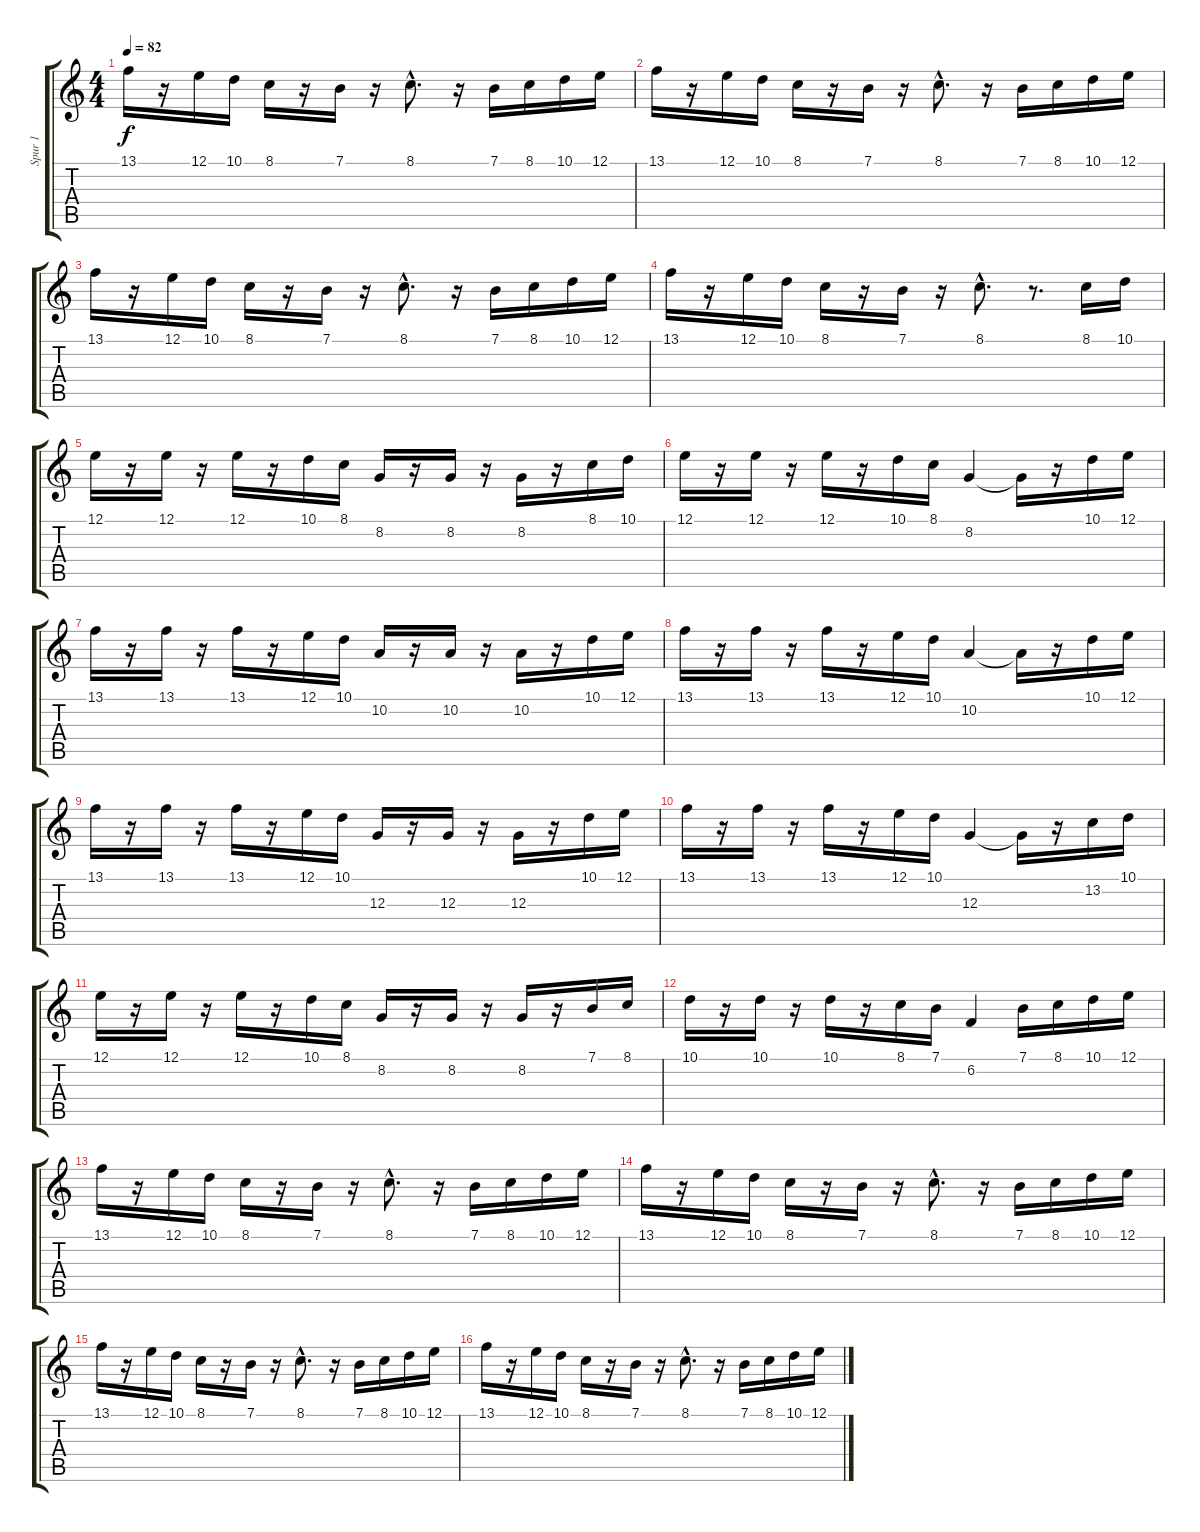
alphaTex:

\track ("Spur 1" "Spur 1") {instrument acousticgrandpiano}
\staff {score tabs}
\tuning (E4 B3 G3 D3 A2 E2) {hide}
\ts (4 4)
\tempo 82
\clef g2
\ks c
13.1.16{dy f} r.16 12.1.16 10.1.16 8.1.16 r.16 7.1.16 r.16 8.1{hac}.8{d} r.16 7.1.16 8.1.16 10.1.16 12.1.16 |
13.1.16 r.16 12.1.16 10.1.16 8.1.16 r.16 7.1.16 r.16 8.1{hac}.8{d} r.16 7.1.16 8.1.16 10.1.16 12.1.16 |
13.1.16 r.16 12.1.16 10.1.16 8.1.16 r.16 7.1.16 r.16 8.1{hac}.8{d} r.16 7.1.16 8.1.16 10.1.16 12.1.16 |
13.1.16 r.16 12.1.16 10.1.16 8.1.16 r.16 7.1.16 r.16 8.1{hac}.8{d} r.8{d} 8.1.16 10.1.16 |
12.1.16 r.16 12.1.16 r.16 12.1.16 r.16 10.1.16 8.1.16 8.2.16 r.16 8.2.16 r.16 8.2.16 r.16 8.1.16 10.1.16 |
12.1.16 r.16 12.1.16 r.16 12.1.16 r.16 10.1.16 8.1.16 8.2.4 8.2{t}.16 r.16 10.1.16 12.1.16 |
13.1.16 r.16 13.1.16 r.16 13.1.16 r.16 12.1.16 10.1.16 10.2.16 r.16 10.2.16 r.16 10.2.16 r.16 10.1.16 12.1.16 |
13.1.16 r.16 13.1.16 r.16 13.1.16 r.16 12.1.16 10.1.16 10.2.4 10.2{t}.16 r.16 10.1.16 12.1.16 |
13.1.16 r.16 13.1.16 r.16 13.1.16 r.16 12.1.16 10.1.16 12.3.16 r.16 12.3.16 r.16 12.3.16 r.16 10.1.16 12.1.16 |
13.1.16 r.16 13.1.16 r.16 13.1.16 r.16 12.1.16 10.1.16 12.3.4 12.3{t}.16 r.16 13.2.16 10.1.16 |
12.1.16 r.16 12.1.16 r.16 12.1.16 r.16 10.1.16 8.1.16 8.2.16 r.16 8.2.16 r.16 8.2.16 r.16 7.1.16 8.1.16 |
10.1.16 r.16 10.1.16 r.16 10.1.16 r.16 8.1.16 7.1.16 6.2.4 7.1.16 8.1.16 10.1.16 12.1.16 |
13.1.16 r.16 12.1.16 10.1.16 8.1.16 r.16 7.1.16 r.16 8.1{hac}.8{d} r.16 7.1.16 8.1.16 10.1.16 12.1.16 |
13.1.16 r.16 12.1.16 10.1.16 8.1.16 r.16 7.1.16 r.16 8.1{hac}.8{d} r.16 7.1.16 8.1.16 10.1.16 12.1.16 |
13.1.16 r.16 12.1.16 10.1.16 8.1.16 r.16 7.1.16 r.16 8.1{hac}.8{d} r.16 7.1.16 8.1.16 10.1.16 12.1.16 |
13.1.16 r.16 12.1.16 10.1.16 8.1.16 r.16 7.1.16 r.16 8.1{hac}.8{d} r.16 7.1.16 8.1.16 10.1.16 12.1.16
